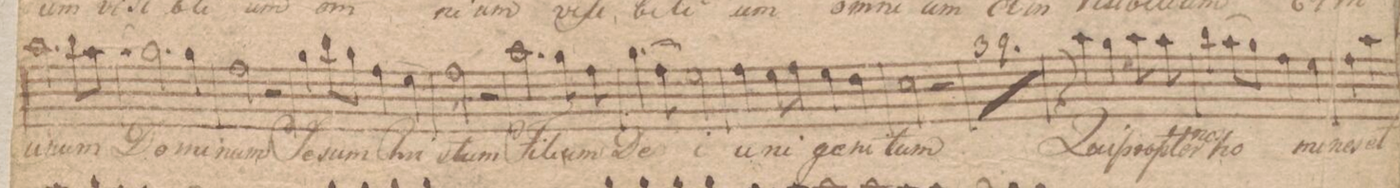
**kern	**text	**dynam
*I"Canto.	*	*
*clefC1	*	*
*k[f#c#]	*	*
*met(c|)	*	*
*M2/2	*	*
2.ff#\	u-	.
8gg\L	-num	.
8ff#\J	.	.
=30	=30	=30
8qqff#/	.	.
2.ee\	Do-	.
4ee\	-mi-	.
=31	=31	=31
2dd\	-num	.
2r	.	.
=32	=32	=32
4ee\	Je-	.
8gg\L	-sum	.
8ee\J	.	.
4dd\	Chri-	.
4cc#\	.	.
=33	=33	=33
2dd\	-stum	.
2r	.	.
=34	=34	=34
2.ff#\	Fi-	.
8ee\	-li-	.
8dd\	-um	.
=35	=35	=35
(4.ee\	De-	.
8dd\)	.	.
2cc#\	-i	.
=36	=36	=36
4dd\	u-	.
8cc#\L	-ni-	.
8dd\J	.	.
4cc#\	-ge-	.
4b\	-ni-	.
=37	=37	=37
2a\	-tum	.
2r	.	.
=38	=38	=38
1r	.	.
=39	=39	=39
1r	.	.
=40	=40	=40
1r	.	.
=41	=41	=41
1r	.	.
=42	=42	=42
1r	.	.
=43	=43	=43
1r	.	.
=44	=44	=44
1r	.	.
=45	=45	=45
1r	.	.
=46	=46	=46
1r	.	.
=47	=47	=47
1r	.	.
=48	=48	=48
1r	.	.
=49	=49	=49
1r	.	.
=50	=50	=50
1r	.	.
=51	=51	=51
1r	.	.
=52	=52	=52
1r	.	.
=53	=53	=53
1r	.	.
=54	=54	=54
1r	.	.
=55	=55	=55
1r	.	.
=56	=56	=56
1r	.	.
=57	=57	=57
1r	.	.
=58	=58	=58
1r	.	.
=59	=59	=59
1r	.	.
=60	=60	=60
1r	.	.
=61	=61	=61
1r	.	.
=62	=62	=62
1r	.	.
=63	=63	=63
1r	.	.
=64	=64	=64
1r	.	.
=65	=65	=65
1r	.	.
=66	=66	=66
1r	.	.
=67	=67	=67
1r	.	.
=68	=68	=68
1r	.	.
=69	=69	=69
1r	.	.
=70	=70	=70
1r	.	.
=71	=71	=71
1r	.	.
=72	=72	=72
1r	.	.
=73	=73	=73
1r	.	.
=74	=74	=74
1r	.	.
=75	=75	=75
1r	.	.
=76	=76	=76
1r	.	.
=77	=77	=77
4r	.	.
4ff#\	Qui	.
4ee\	prop-	.
8ff#\	-ter	.
8ff#\	nos	.
=78	=78	=78
4gg\	ho-	.
(8ff#\L	.	.
8ee\J)	.	.
4dd\	.	.
4cc#\	-mi-	.
=79	=79	=79
4dd\	-nes	.
4ff#\	et	.
*-	*-	*-
